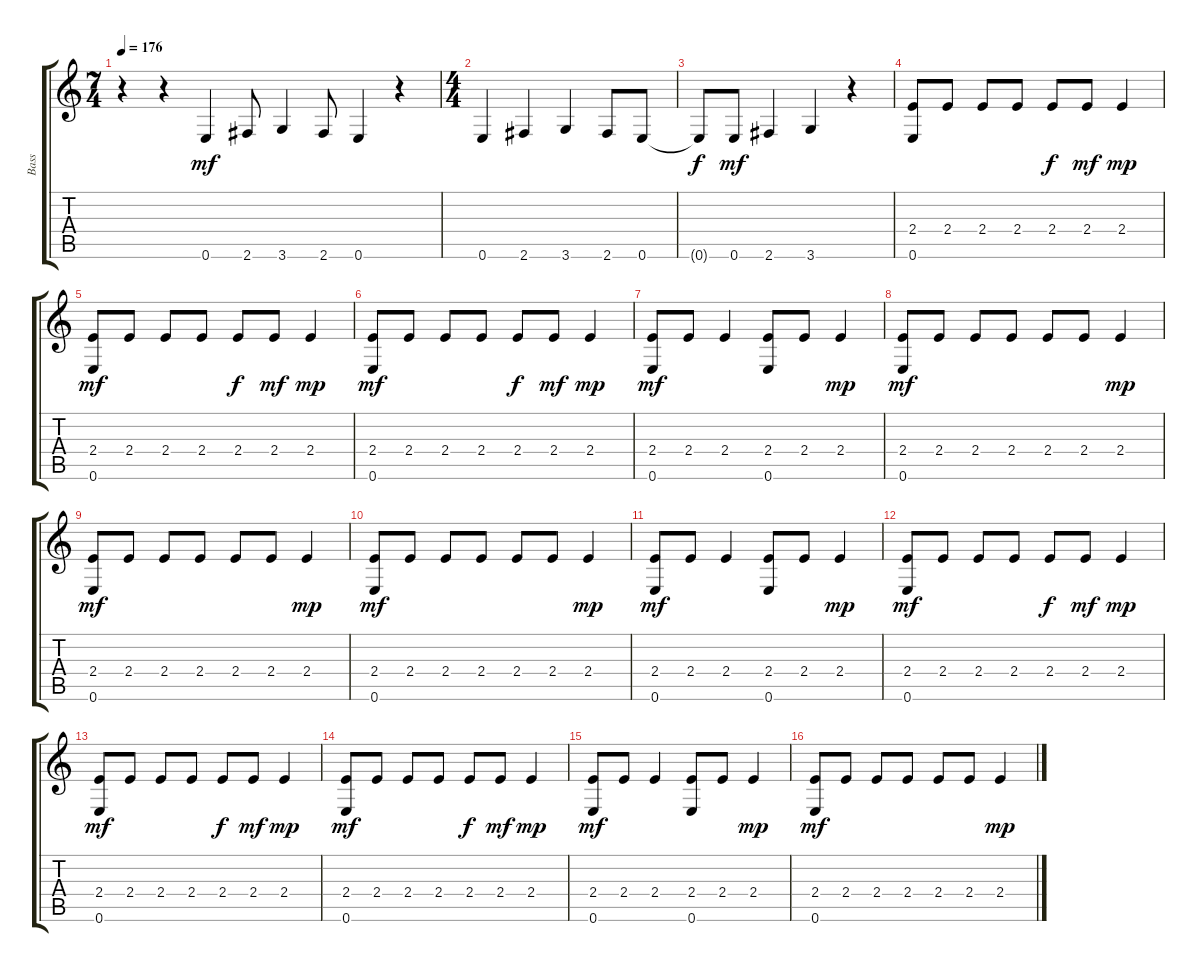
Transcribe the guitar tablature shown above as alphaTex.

\track ("Bass" "Bass") {instrument electricbassfinger}
\staff {score tabs}
\tuning (E4 B3 G3 D3 A2 E2) {hide}
\ts (7 4)
\tempo 176
\clef g2
\ks c
r.4{dy mf} r.4 0.6.4 2.6.8 3.6.4 2.6.8 0.6.4 r.4 |
\ts (4 4)
0.6.4 2.6.4 3.6.4 2.6.8 0.6.8 |
0.6{t}.8{dy f} 0.6.8{dy mf} 2.6.4 3.6.4 r.4 |
(2.4 0.6).8 2.4.8 2.4.8 2.4.8 2.4.8{dy f} 2.4.8{dy mf} 2.4.4{dy mp} |
(2.4 0.6).8{dy mf} 2.4.8 2.4.8 2.4.8 2.4.8{dy f} 2.4.8{dy mf} 2.4.4{dy mp} |
(2.4 0.6).8{dy mf} 2.4.8 2.4.8 2.4.8 2.4.8{dy f} 2.4.8{dy mf} 2.4.4{dy mp} |
(2.4 0.6).8{dy mf} 2.4.8 2.4.4 (2.4 0.6).8 2.4.8 2.4.4{dy mp} |
(2.4 0.6).8{dy mf} 2.4.8 2.4.8 2.4.8 2.4.8 2.4.8 2.4.4{dy mp} |
(2.4 0.6).8{dy mf} 2.4.8 2.4.8 2.4.8 2.4.8 2.4.8 2.4.4{dy mp} |
(2.4 0.6).8{dy mf} 2.4.8 2.4.8 2.4.8 2.4.8 2.4.8 2.4.4{dy mp} |
(2.4 0.6).8{dy mf} 2.4.8 2.4.4 (2.4 0.6).8 2.4.8 2.4.4{dy mp} |
(2.4 0.6).8{dy mf} 2.4.8 2.4.8 2.4.8 2.4.8{dy f} 2.4.8{dy mf} 2.4.4{dy mp} |
(2.4 0.6).8{dy mf} 2.4.8 2.4.8 2.4.8 2.4.8{dy f} 2.4.8{dy mf} 2.4.4{dy mp} |
(2.4 0.6).8{dy mf} 2.4.8 2.4.8 2.4.8 2.4.8{dy f} 2.4.8{dy mf} 2.4.4{dy mp} |
(2.4 0.6).8{dy mf} 2.4.8 2.4.4 (2.4 0.6).8 2.4.8 2.4.4{dy mp} |
(2.4 0.6).8{dy mf} 2.4.8 2.4.8 2.4.8 2.4.8 2.4.8 2.4.4{dy mp}
